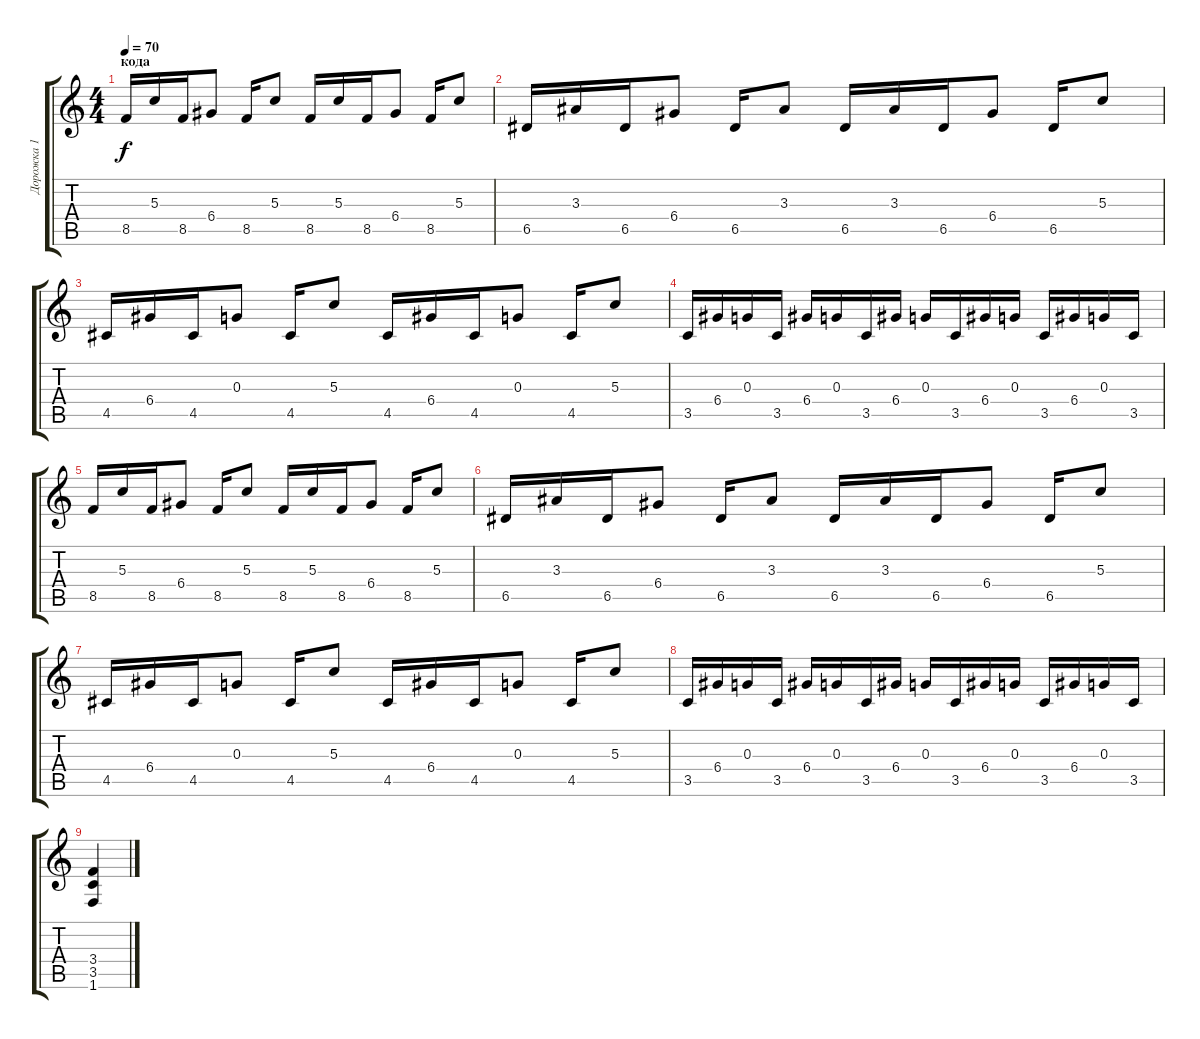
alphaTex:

\track ("Дорожка 1" "Дорожка 1") {instrument acousticguitarsteel}
\staff {score tabs}
\tuning (E4 B3 G3 D3 A2 E2) {hide}
\ts (4 4)
\section ("" "кода")
\tempo 70
\clef g2
\ks c
8.5.16{dy f} 5.3.16 8.5.16 6.4.8 8.5.16 5.3.8 8.5.16 5.3.16 8.5.16 6.4.8 8.5.16 5.3.8 |
6.5.16 3.3.16 6.5.16 6.4.8 6.5.16 3.3.8 6.5.16 3.3.16 6.5.16 6.4.8 6.5.16 5.3.8 |
4.5.16 6.4.16 4.5.16 0.3.8 4.5.16 5.3.8 4.5.16 6.4.16 4.5.16 0.3.8 4.5.16 5.3.8 |
3.5.16 6.4.16 0.3.16 3.5.16 6.4.16 0.3.16 3.5.16 6.4.16 0.3.16 3.5.16 6.4.16 0.3.16 3.5.16 6.4.16 0.3.16 3.5.16 |
8.5.16 5.3.16 8.5.16 6.4.8 8.5.16 5.3.8 8.5.16 5.3.16 8.5.16 6.4.8 8.5.16 5.3.8 |
6.5.16 3.3.16 6.5.16 6.4.8 6.5.16 3.3.8 6.5.16 3.3.16 6.5.16 6.4.8 6.5.16 5.3.8 |
4.5.16 6.4.16 4.5.16 0.3.8 4.5.16 5.3.8 4.5.16 6.4.16 4.5.16 0.3.8 4.5.16 5.3.8 |
3.5.16 6.4.16 0.3.16 3.5.16 6.4.16 0.3.16 3.5.16 6.4.16 0.3.16 3.5.16 6.4.16 0.3.16 3.5.16 6.4.16 0.3.16 3.5.16 |
(3.4 3.5 1.6).4
